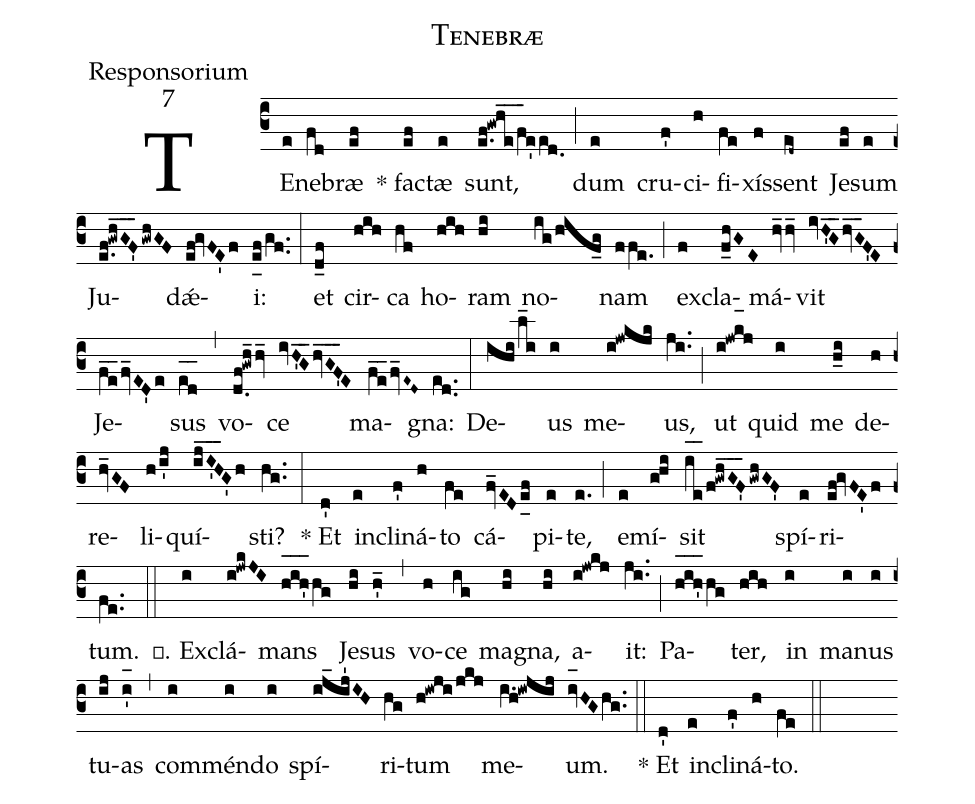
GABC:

name:Tenebræ;
office-part:Responsorium;
mode:7;
%%
(c3) TE(e)ne(fd)bræ(ef) * fa(ef)ctæ(e) sunt,(e.f!gwh_e_/f_3e'ed.0) (;) dum(e) cru(f')ci(h)fi(fe)xís(f)sent(ed~) Je(ef)sum(e) Ju(e.f!gwh_G_F'_3gwhGF)dǽ(ef!gvFE'f)i:(e_[uh:l]f/gf..) (:) et(d_f) cir(hih)ca(hf) ho(hih)ram(hi) no(ig/hif_g)nam(ffe.) (;) ex(f)cla(f_hGE)má(hv_2hv_)vit(ivH'_G_2hv_G_3F'E) Je(f_e_2fv_ED'e)sus(e_[oh:h]d_[oh:h]) (,) vo(d.0f!gwh_2hv_)ce(ivH'_G_2hv_G_F'_3E) ma(f_e_2fv_E~D~)gna:(ed..) (:) <nlba>De([oh:{]ihi/l_i)us(i) me(i!jwkjk)us,</nlba>(ji..) (;) ut(i!jwk_j[oh:}]) quid(i) me(h_i) de(h)re(hv_GF)li(h/i'j)quí(ij_I'_H_3G'h)sti?(hg..) (:) * Et(d') in(e)cli(f')ná(h)to(fe) cá(fv_EDe_[uh:l]f)pi(e)te,(e.) (;) e(e)mí(ghi)sit(i_[oh:h]e_[oh:h]/f!gwh_G_F'_3gwhGF') spí(e)ri(ef!gvFE'f)tum.(fe..) (::)
℣. Ex(i)clá(i!jwkJI)mans(h_[oh:h]i_[oh:h]h'_[oh:h]hg) Je(hi)sus(h'_) (,) vo(h)ce(ig) ma(hi)gna,(hi) a(i!jwkj)it:(ji..) (;) Pa(h_[oh:h]i_[oh:h]h'_[oh:h]hg)ter,(hih) in(i) ma(i)nus(i) tu(ij)as(i'_[oh:h]) (,) com(i)mén(i)do(i) spí(ij_ij'IH)ri(hg)tum(h!iwji/jkj) me(i.h!iwjij)um.(iv_[oh:h]HGhg..) (::) * Et(d') in(e)cli(f')ná(h)to.(fe) (::)
